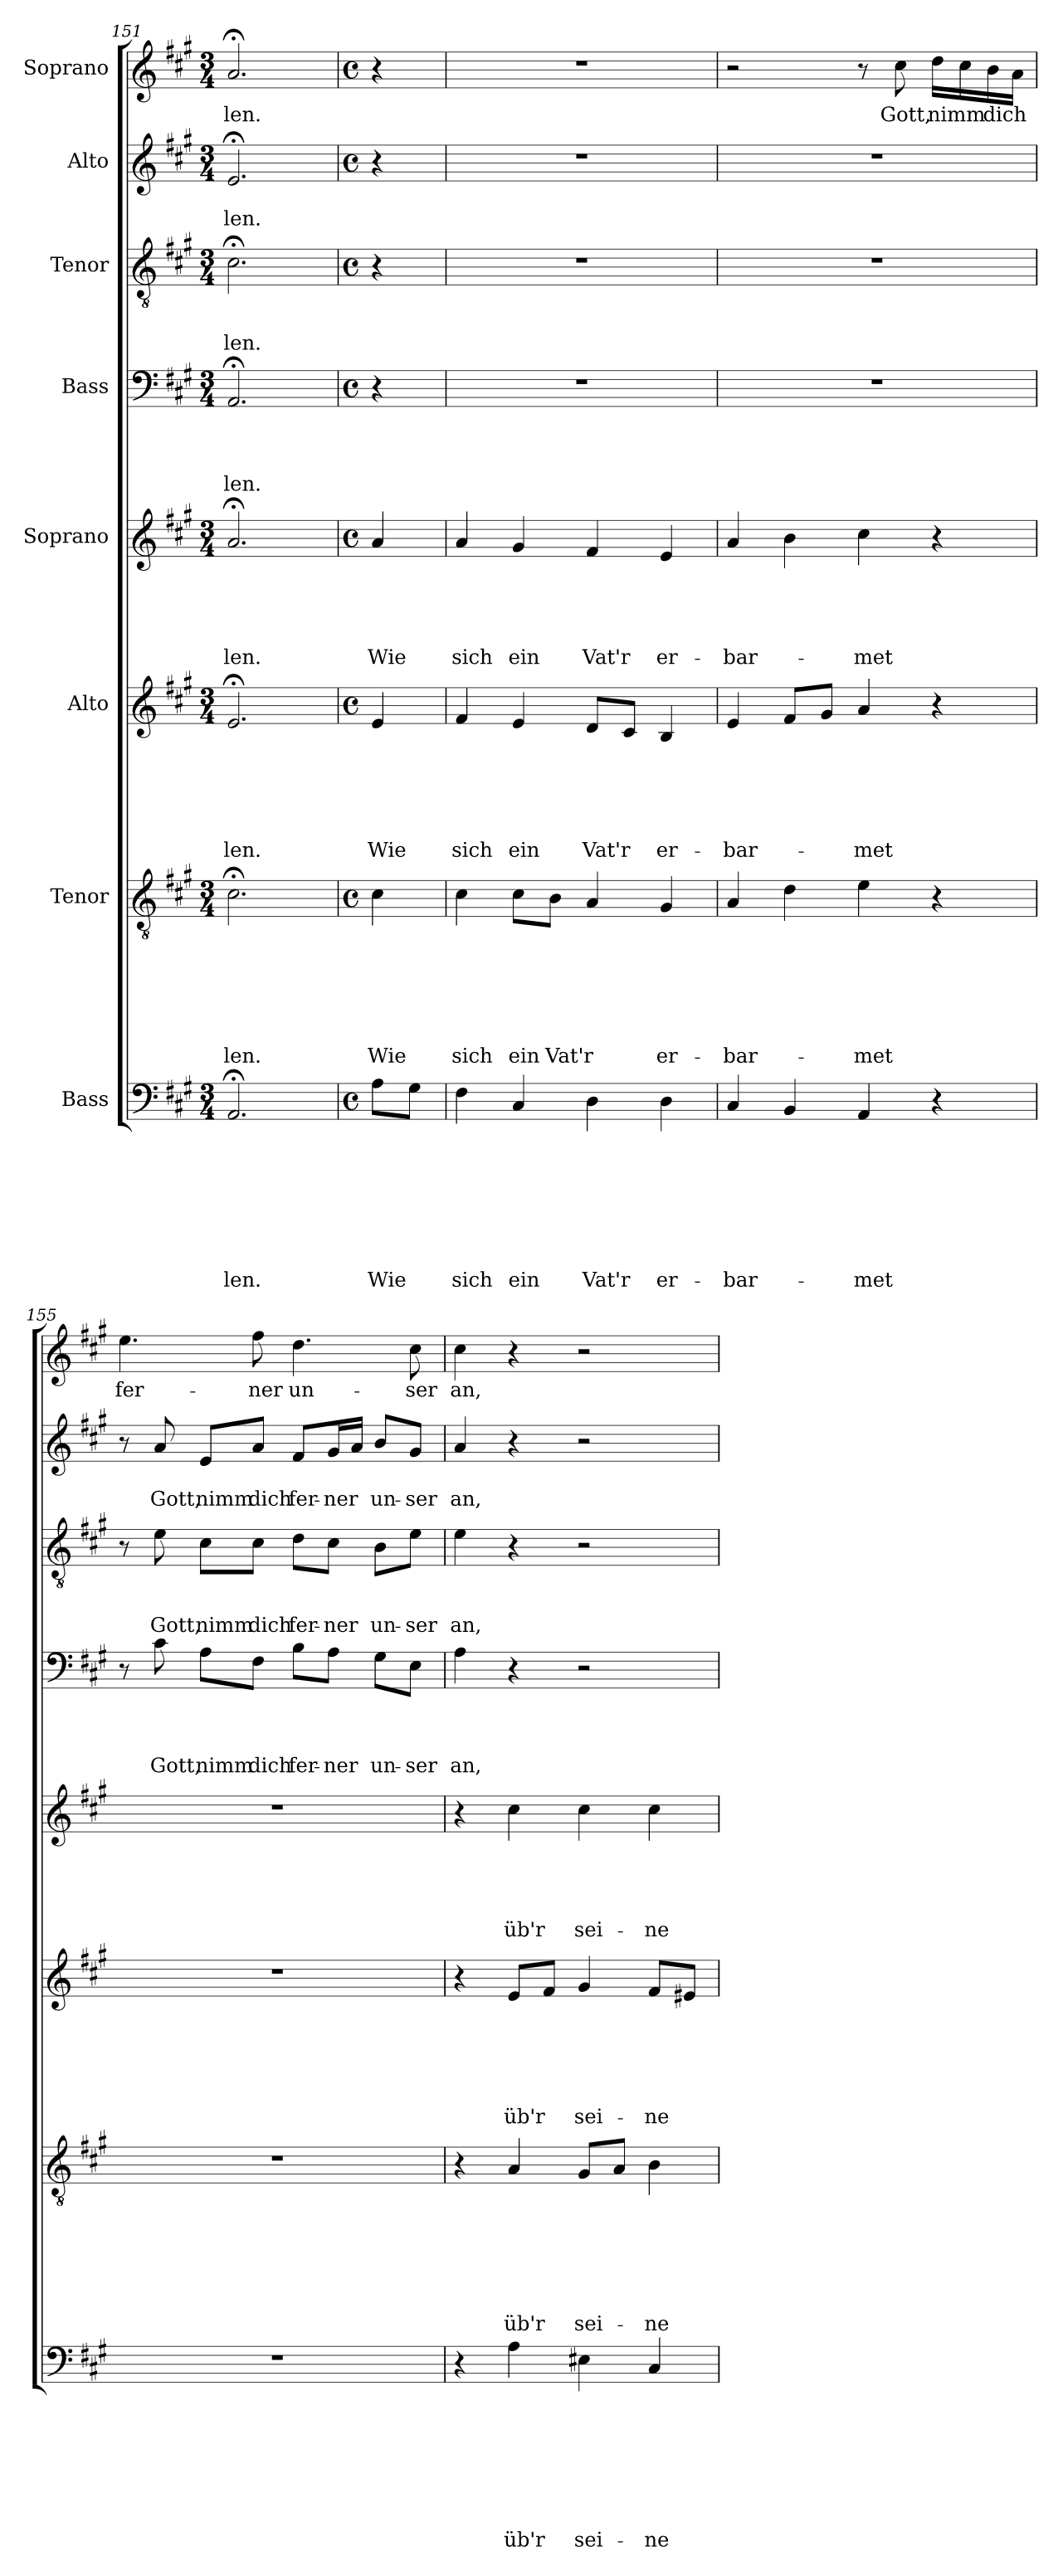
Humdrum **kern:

**kern	**text	**text	**text	**text	**text	**text	**text	**text	**kern	**text	**text	**text	**text	**text	**text	**text	**kern	**text	**text	**text	**text	**text	**text	**kern	**text	**text	**text	**text	**text	**kern	**text	**text	**text	**text	**kern	**text	**text	**text	**kern	**text	**text	**kern	**text
*part8	*part8	*part8	*part8	*part8	*part8	*part8	*part8	*part8	*part7	*part7	*part7	*part7	*part7	*part7	*part7	*part7	*part6	*part6	*part6	*part6	*part6	*part6	*part6	*part5	*part5	*part5	*part5	*part5	*part5	*part4	*part4	*part4	*part4	*part4	*part3	*part3	*part3	*part3	*part2	*part2	*part2	*part1	*part1
*staff8	*staff8	*staff8	*staff8	*staff8	*staff8	*staff8	*staff8	*staff8	*staff7	*staff7	*staff7	*staff7	*staff7	*staff7	*staff7	*staff7	*staff6	*staff6	*staff6	*staff6	*staff6	*staff6	*staff6	*staff5	*staff5	*staff5	*staff5	*staff5	*staff5	*staff4	*staff4	*staff4	*staff4	*staff4	*staff3	*staff3	*staff3	*staff3	*staff2	*staff2	*staff2	*staff1	*staff1
*I"Bass	*	*	*	*	*	*	*	*	*I"Tenor	*	*	*	*	*	*	*	*I"Alto	*	*	*	*	*	*	*I"Soprano	*	*	*	*	*	*I"Bass	*	*	*	*	*I"Tenor	*	*	*	*I"Alto	*	*	*I"Soprano	*
!!LO:PB:g=z
*clefF4	*	*	*	*	*	*	*	*	*clefGv2	*	*	*	*	*	*	*	*clefG2	*	*	*	*	*	*	*clefG2	*	*	*	*	*	*clefF4	*	*	*	*	*clefGv2	*	*	*	*clefG2	*	*	*clefG2	*
*k[f#c#g#]	*	*	*	*	*	*	*	*	*k[f#c#g#]	*	*	*	*	*	*	*	*k[f#c#g#]	*	*	*	*	*	*	*k[f#c#g#]	*	*	*	*	*	*k[f#c#g#]	*	*	*	*	*k[f#c#g#]	*	*	*	*k[f#c#g#]	*	*	*k[f#c#g#]	*
*A:	*	*	*	*	*	*	*	*	*A:	*	*	*	*	*	*	*	*A:	*	*	*	*	*	*	*A:	*	*	*	*	*	*A:	*	*	*	*	*A:	*	*	*	*A:	*	*	*A:	*
*M3/4	*	*	*	*	*	*	*	*	*M3/4	*	*	*	*	*	*	*	*M3/4	*	*	*	*	*	*	*M3/4	*	*	*	*	*	*M3/4	*	*	*	*	*M3/4	*	*	*	*M3/4	*	*	*M3/4	*
=151	=151	=151	=151	=151	=151	=151	=151	=151	=151	=151	=151	=151	=151	=151	=151	=151	=151	=151	=151	=151	=151	=151	=151	=151	=151	=151	=151	=151	=151	=151	=151	=151	=151	=151	=151	=151	=151	=151	=151	=151	=151	=151	=151
!	!	!	!	!	!	!	!	!LO:LY:b	!	!	!	!	!	!	!	!LO:LY:b	!	!	!	!	!	!	!LO:LY:b	!	!	!	!	!	!LO:LY:b	!	!	!	!	!LO:LY:b	!	!	!	!LO:LY:b	!	!	!LO:LY:b	!	!LO:LY:b
2.AA;/	.	.	.	.	.	.	.	-len.	2.c#;<\	.	.	.	.	.	.	-len.	2.e;/	.	.	.	.	.	-len.	2.a;/	.	.	.	.	-len.	2.AA;/	.	.	.	-len.	2.c#;<\	.	.	-len.	2.e;/	.	-len.	2.a;/	-len.
=152	=152	=152	=152	=152	=152	=152	=152	=152	=152	=152	=152	=152	=152	=152	=152	=152	=152	=152	=152	=152	=152	=152	=152	=152	=152	=152	=152	=152	=152	=152	=152	=152	=152	=152	=152	=152	=152	=152	=152	=152	=152	=152	=152
*M4/4	*	*	*	*	*	*	*	*	*M4/4	*	*	*	*	*	*	*	*M4/4	*	*	*	*	*	*	*M4/4	*	*	*	*	*	*M4/4	*	*	*	*	*M4/4	*	*	*	*M4/4	*	*	*M4/4	*
*met(c)	*	*	*	*	*	*	*	*	*met(c)	*	*	*	*	*	*	*	*met(c)	*	*	*	*	*	*	*met(c)	*	*	*	*	*	*met(c)	*	*	*	*	*met(c)	*	*	*	*met(c)	*	*	*met(c)	*
!	!	!	!	!	!	!	!	!LO:LY:b	!	!	!	!	!	!	!	!LO:LY:b	!	!	!	!	!	!	!LO:LY:b	!	!	!	!	!	!LO:LY:b	!	!	!	!	!	!	!	!	!	!	!	!	!	!
8A\L	.	.	.	.	.	.	.	Wie	4c#\	.	.	.	.	.	.	Wie	4e/	.	.	.	.	.	Wie	4a/	.	.	.	.	Wie	4r	.	.	.	.	4r	.	.	.	4r	.	.	4r	.
8G#\J	.	.	.	.	.	.	.	.	.	.	.	.	.	.	.	.	.	.	.	.	.	.	.	.	.	.	.	.	.	.	.	.	.	.	.	.	.	.	.	.	.	.	.
=153	=153	=153	=153	=153	=153	=153	=153	=153	=153	=153	=153	=153	=153	=153	=153	=153	=153	=153	=153	=153	=153	=153	=153	=153	=153	=153	=153	=153	=153	=153	=153	=153	=153	=153	=153	=153	=153	=153	=153	=153	=153	=153	=153
!	!	!	!	!	!	!	!	!LO:LY:b	!	!	!	!	!	!	!	!LO:LY:b	!	!	!	!	!	!	!LO:LY:b	!	!	!	!	!	!LO:LY:b	!	!	!	!	!	!	!	!	!	!	!	!	!	!
4F#\	.	.	.	.	.	.	.	sich	4c#\	.	.	.	.	.	.	sich	4f#/	.	.	.	.	.	sich	4a/	.	.	.	.	sich	1r	.	.	.	.	1r	.	.	.	1r	.	.	1r	.
!	!	!	!	!	!	!	!	!LO:LY:b	!	!	!	!	!	!	!	!LO:LY:b	!	!	!	!	!	!	!LO:LY:b	!	!	!	!	!	!LO:LY:b	!	!	!	!	!	!	!	!	!	!	!	!	!	!
4C#/	.	.	.	.	.	.	.	ein	8c#\L	.	.	.	.	.	.	ein	4e/	.	.	.	.	.	ein	4g#/	.	.	.	.	ein	.	.	.	.	.	.	.	.	.	.	.	.	.	.
!	!	!	!	!	!	!	!	!	!	!	!	!	!	!	!	!LO:LY:b	!	!	!	!	!	!	!	!	!	!	!	!	!	!	!	!	!	!	!	!	!	!	!	!	!	!	!
.	.	.	.	.	.	.	.	.	8B\J	.	.	.	.	.	.	Vat'r	.	.	.	.	.	.	.	.	.	.	.	.	.	.	.	.	.	.	.	.	.	.	.	.	.	.	.
!	!	!	!	!	!	!	!	!LO:LY:b	!	!	!	!	!	!	!	!	!	!	!	!	!	!	!LO:LY:b	!	!	!	!	!	!LO:LY:b	!	!	!	!	!	!	!	!	!	!	!	!	!	!
4D\	.	.	.	.	.	.	.	Vat'r	4A/	.	.	.	.	.	.	.	8d/L	.	.	.	.	.	Vat'r	4f#/	.	.	.	.	Vat'r	.	.	.	.	.	.	.	.	.	.	.	.	.	.
.	.	.	.	.	.	.	.	.	.	.	.	.	.	.	.	.	8c#/J	.	.	.	.	.	.	.	.	.	.	.	.	.	.	.	.	.	.	.	.	.	.	.	.	.	.
!	!	!	!	!	!	!	!	!LO:LY:b	!	!	!	!	!	!	!	!LO:LY:b	!	!	!	!	!	!	!LO:LY:b	!	!	!	!	!	!LO:LY:b	!	!	!	!	!	!	!	!	!	!	!	!	!	!
4D\	.	.	.	.	.	.	.	er-	4G#/	.	.	.	.	.	.	er-	4B/	.	.	.	.	.	er-	4e/	.	.	.	.	er-	.	.	.	.	.	.	.	.	.	.	.	.	.	.
=154	=154	=154	=154	=154	=154	=154	=154	=154	=154	=154	=154	=154	=154	=154	=154	=154	=154	=154	=154	=154	=154	=154	=154	=154	=154	=154	=154	=154	=154	=154	=154	=154	=154	=154	=154	=154	=154	=154	=154	=154	=154	=154	=154
!	!	!	!	!	!	!	!	!LO:LY:b	!	!	!	!	!	!	!	!LO:LY:b	!	!	!	!	!	!	!LO:LY:b	!	!	!	!	!	!LO:LY:b	!	!	!	!	!	!	!	!	!	!	!	!	!	!
4C#/	.	.	.	.	.	.	.	-bar-	4A/	.	.	.	.	.	.	-bar-	4e/	.	.	.	.	.	-bar-	4a/	.	.	.	.	-bar-	1r	.	.	.	.	1r	.	.	.	1r	.	.	2r	.
4BB/	.	.	.	.	.	.	.	.	4d\	.	.	.	.	.	.	.	8f#/L	.	.	.	.	.	.	4b\	.	.	.	.	.	.	.	.	.	.	.	.	.	.	.	.	.	.	.
.	.	.	.	.	.	.	.	.	.	.	.	.	.	.	.	.	8g#/J	.	.	.	.	.	.	.	.	.	.	.	.	.	.	.	.	.	.	.	.	.	.	.	.	.	.
!	!	!	!	!	!	!	!	!LO:LY:b	!	!	!	!	!	!	!	!LO:LY:b	!	!	!	!	!	!	!LO:LY:b	!	!	!	!	!	!LO:LY:b	!	!	!	!	!	!	!	!	!	!	!	!	!	!
4AA/	.	.	.	.	.	.	.	-met	4e\	.	.	.	.	.	.	-met	4a/	.	.	.	.	.	-met	4cc#\	.	.	.	.	-met	.	.	.	.	.	.	.	.	.	.	.	.	8r	.
!	!	!	!	!	!	!	!	!	!	!	!	!	!	!	!	!	!	!	!	!	!	!	!	!	!	!	!	!	!	!	!	!	!	!	!	!	!	!	!	!	!	!	!LO:LY:b
.	.	.	.	.	.	.	.	.	.	.	.	.	.	.	.	.	.	.	.	.	.	.	.	.	.	.	.	.	.	.	.	.	.	.	.	.	.	.	.	.	.	8cc#\	Gott,
!	!	!	!	!	!	!	!	!	!	!	!	!	!	!	!	!	!	!	!	!	!	!	!	!	!	!	!	!	!	!	!	!	!	!	!	!	!	!	!	!	!	!	!LO:LY:b
4r	.	.	.	.	.	.	.	.	4r	.	.	.	.	.	.	.	4r	.	.	.	.	.	.	4r	.	.	.	.	.	.	.	.	.	.	.	.	.	.	.	.	.	16dd\LL	nimm
.	.	.	.	.	.	.	.	.	.	.	.	.	.	.	.	.	.	.	.	.	.	.	.	.	.	.	.	.	.	.	.	.	.	.	.	.	.	.	.	.	.	16cc#\	.
!	!	!	!	!	!	!	!	!	!	!	!	!	!	!	!	!	!	!	!	!	!	!	!	!	!	!	!	!	!	!	!	!	!	!	!	!	!	!	!	!	!	!	!LO:LY:b
.	.	.	.	.	.	.	.	.	.	.	.	.	.	.	.	.	.	.	.	.	.	.	.	.	.	.	.	.	.	.	.	.	.	.	.	.	.	.	.	.	.	16b\	dich
.	.	.	.	.	.	.	.	.	.	.	.	.	.	.	.	.	.	.	.	.	.	.	.	.	.	.	.	.	.	.	.	.	.	.	.	.	.	.	.	.	.	16a\JJ	.
=155	=155	=155	=155	=155	=155	=155	=155	=155	=155	=155	=155	=155	=155	=155	=155	=155	=155	=155	=155	=155	=155	=155	=155	=155	=155	=155	=155	=155	=155	=155	=155	=155	=155	=155	=155	=155	=155	=155	=155	=155	=155	=155	=155
!	!	!	!	!	!	!	!	!	!	!	!	!	!	!	!	!	!	!	!	!	!	!	!	!	!	!	!	!	!	!	!	!	!	!	!	!	!	!	!	!	!	!	!LO:LY:b
1r	.	.	.	.	.	.	.	.	1r	.	.	.	.	.	.	.	1r	.	.	.	.	.	.	1r	.	.	.	.	.	8r	.	.	.	.	8r	.	.	.	8r	.	.	4.ee\	fer-
!	!	!	!	!	!	!	!	!	!	!	!	!	!	!	!	!	!	!	!	!	!	!	!	!	!	!	!	!	!	!	!	!	!	!LO:LY:b	!	!	!	!LO:LY:b	!	!	!LO:LY:b	!	!
.	.	.	.	.	.	.	.	.	.	.	.	.	.	.	.	.	.	.	.	.	.	.	.	.	.	.	.	.	.	8c#\	.	.	.	Gott,	8e\	.	.	Gott,	8a/	.	Gott,	.	.
!	!	!	!	!	!	!	!	!	!	!	!	!	!	!	!	!	!	!	!	!	!	!	!	!	!	!	!	!	!	!	!	!	!	!LO:LY:b	!	!	!	!LO:LY:b	!	!	!LO:LY:b	!	!
.	.	.	.	.	.	.	.	.	.	.	.	.	.	.	.	.	.	.	.	.	.	.	.	.	.	.	.	.	.	8A\L	.	.	.	nimm	8c#\L	.	.	nimm	8e/L	.	nimm	.	.
!	!	!	!	!	!	!	!	!	!	!	!	!	!	!	!	!	!	!	!	!	!	!	!	!	!	!	!	!	!	!	!	!	!	!LO:LY:b	!	!	!	!LO:LY:b	!	!	!LO:LY:b	!	!LO:LY:b
.	.	.	.	.	.	.	.	.	.	.	.	.	.	.	.	.	.	.	.	.	.	.	.	.	.	.	.	.	.	8F#\J	.	.	.	dich	8c#\J	.	.	dich	8a/J	.	dich	8ff#\	-ner
!	!	!	!	!	!	!	!	!	!	!	!	!	!	!	!	!	!	!	!	!	!	!	!	!	!	!	!	!	!	!	!	!	!	!LO:LY:b	!	!	!	!LO:LY:b	!	!	!LO:LY:b	!	!LO:LY:b
.	.	.	.	.	.	.	.	.	.	.	.	.	.	.	.	.	.	.	.	.	.	.	.	.	.	.	.	.	.	8B\L	.	.	.	fer-	8d\L	.	.	fer-	8f#/L	.	fer-	4.dd\	un-
!	!	!	!	!	!	!	!	!	!	!	!	!	!	!	!	!	!	!	!	!	!	!	!	!	!	!	!	!	!	!	!	!	!	!LO:LY:b:rj	!	!	!	!LO:LY:b:rj	!	!	!LO:LY:b	!	!
.	.	.	.	.	.	.	.	.	.	.	.	.	.	.	.	.	.	.	.	.	.	.	.	.	.	.	.	.	.	8A\J	.	.	.	-ner	8c#\J	.	.	-ner	16g#/L	.	-ner	.	.
.	.	.	.	.	.	.	.	.	.	.	.	.	.	.	.	.	.	.	.	.	.	.	.	.	.	.	.	.	.	.	.	.	.	.	.	.	.	.	16a/JJ	.	.	.	.
!	!	!	!	!	!	!	!	!	!	!	!	!	!	!	!	!	!	!	!	!	!	!	!	!	!	!	!	!	!	!	!	!	!	!LO:LY:b	!	!	!	!LO:LY:b	!	!	!LO:LY:b	!	!
.	.	.	.	.	.	.	.	.	.	.	.	.	.	.	.	.	.	.	.	.	.	.	.	.	.	.	.	.	.	8G#\L	.	.	.	un-	8B\L	.	.	un-	8b/L	.	un-	.	.
!	!	!	!	!	!	!	!	!	!	!	!	!	!	!	!	!	!	!	!	!	!	!	!	!	!	!	!	!	!	!	!	!	!	!LO:LY:b:rj	!	!	!	!LO:LY:b:rj	!	!	!LO:LY:b:rj	!	!LO:LY:b
.	.	.	.	.	.	.	.	.	.	.	.	.	.	.	.	.	.	.	.	.	.	.	.	.	.	.	.	.	.	8E\J	.	.	.	-ser	8e\J	.	.	-ser	8g#/J	.	-ser	8cc#\	-ser
=156	=156	=156	=156	=156	=156	=156	=156	=156	=156	=156	=156	=156	=156	=156	=156	=156	=156	=156	=156	=156	=156	=156	=156	=156	=156	=156	=156	=156	=156	=156	=156	=156	=156	=156	=156	=156	=156	=156	=156	=156	=156	=156	=156
!	!	!	!	!	!	!	!	!	!	!	!	!	!	!	!	!	!	!	!	!	!	!	!	!	!	!	!	!	!	!	!	!	!	!LO:LY:b	!	!	!	!LO:LY:b	!	!	!LO:LY:b	!	!LO:LY:b
4r	.	.	.	.	.	.	.	.	4r	.	.	.	.	.	.	.	4r	.	.	.	.	.	.	4r	.	.	.	.	.	4A\	.	.	.	an,	4e\	.	.	an,	4a/	.	an,	4cc#\	an,
!	!	!	!	!	!	!	!	!LO:LY:b	!	!	!	!	!	!	!	!LO:LY:b	!	!	!	!	!	!	!LO:LY:b	!	!	!	!	!	!LO:LY:b	!	!	!	!	!	!	!	!	!	!	!	!	!	!
4A\	.	.	.	.	.	.	.	üb'r	4A/	.	.	.	.	.	.	üb'r	8e/L	.	.	.	.	.	üb'r	4cc#\	.	.	.	.	üb'r	4r	.	.	.	.	4r	.	.	.	4r	.	.	4r	.
.	.	.	.	.	.	.	.	.	.	.	.	.	.	.	.	.	8f#/J	.	.	.	.	.	.	.	.	.	.	.	.	.	.	.	.	.	.	.	.	.	.	.	.	.	.
!	!	!	!	!	!	!	!	!LO:LY:b	!	!	!	!	!	!	!	!LO:LY:b	!	!	!	!	!	!	!LO:LY:b	!	!	!	!	!	!LO:LY:b	!	!	!	!	!	!	!	!	!	!	!	!	!	!
4E#X\	.	.	.	.	.	.	.	sei-	8G#/L	.	.	.	.	.	.	sei-	4g#/	.	.	.	.	.	sei-	4cc#\	.	.	.	.	sei-	2r	.	.	.	.	2r	.	.	.	2r	.	.	2r	.
.	.	.	.	.	.	.	.	.	8A/J	.	.	.	.	.	.	.	.	.	.	.	.	.	.	.	.	.	.	.	.	.	.	.	.	.	.	.	.	.	.	.	.	.	.
!	!	!	!	!	!	!	!	!LO:LY:b	!	!	!	!	!	!	!	!LO:LY:b	!	!	!	!	!	!	!LO:LY:b	!	!	!	!	!	!LO:LY:b	!	!	!	!	!	!	!	!	!	!	!	!	!	!
4C#/	.	.	.	.	.	.	.	-ne	4B\	.	.	.	.	.	.	-ne	8f#/L	.	.	.	.	.	-ne	4cc#\	.	.	.	.	-ne	.	.	.	.	.	.	.	.	.	.	.	.	.	.
.	.	.	.	.	.	.	.	.	.	.	.	.	.	.	.	.	8e#X/J	.	.	.	.	.	.	.	.	.	.	.	.	.	.	.	.	.	.	.	.	.	.	.	.	.	.
=	=	=	=	=	=	=	=	=	=	=	=	=	=	=	=	=	=	=	=	=	=	=	=	=	=	=	=	=	=	=	=	=	=	=	=	=	=	=	=	=	=	=	=
*-	*-	*-	*-	*-	*-	*-	*-	*-	*-	*-	*-	*-	*-	*-	*-	*-	*-	*-	*-	*-	*-	*-	*-	*-	*-	*-	*-	*-	*-	*-	*-	*-	*-	*-	*-	*-	*-	*-	*-	*-	*-	*-	*-
